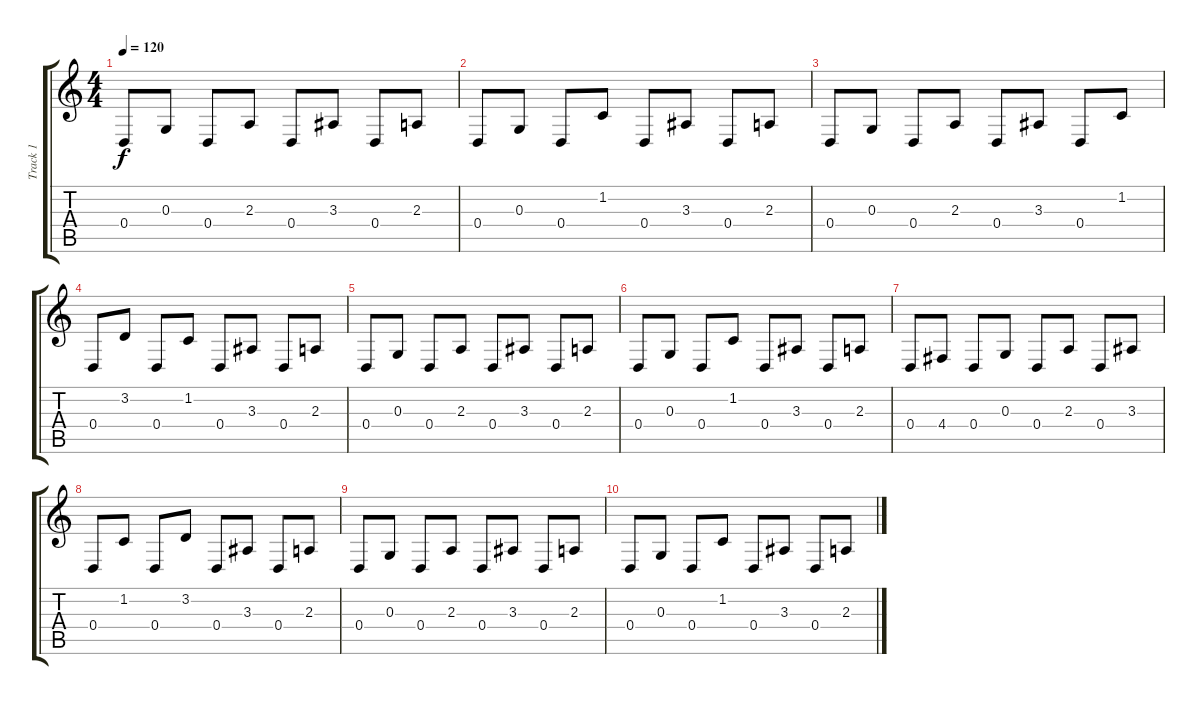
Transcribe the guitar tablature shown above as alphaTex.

\track ("Track 1" "Track 1") {instrument lead8bassandlead}
\staff {score tabs}
\tuning (E4 B3 G3 D3 A2 E2) {hide}
\ts (4 4)
\tempo 120
\clef g2
\ks c
0.4.8{dy f instrument lead8bassandlead} 0.3.8 0.4.8 2.3.8 0.4.8 3.3.8 0.4.8 2.3.8 |
0.4.8 0.3.8 0.4.8 1.2.8 0.4.8 3.3.8 0.4.8 2.3.8 |
0.4.8 0.3.8 0.4.8 2.3.8 0.4.8 3.3.8 0.4.8 1.2.8 |
0.4.8 3.2.8 0.4.8 1.2.8 0.4.8 3.3.8 0.4.8 2.3.8 |
0.4.8 0.3.8 0.4.8 2.3.8 0.4.8 3.3.8 0.4.8 2.3.8 |
0.4.8 0.3.8 0.4.8 1.2.8 0.4.8 3.3.8 0.4.8 2.3.8 |
0.4.8 4.4.8 0.4.8 0.3.8 0.4.8 2.3.8 0.4.8 3.3.8 |
0.4.8 1.2.8 0.4.8 3.2.8 0.4.8 3.3.8 0.4.8 2.3.8 |
0.4.8 0.3.8 0.4.8 2.3.8 0.4.8 3.3.8 0.4.8 2.3.8 |
0.4.8 0.3.8 0.4.8 1.2.8 0.4.8 3.3.8 0.4.8 2.3.8
